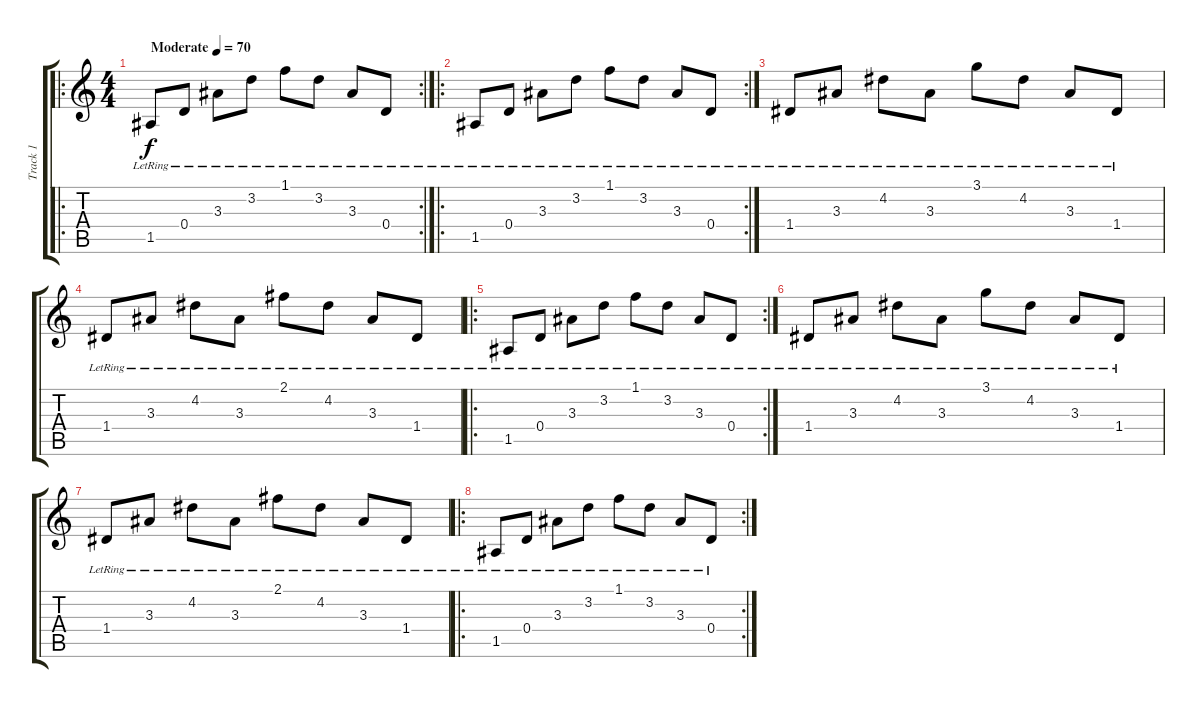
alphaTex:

\track ("Track 1" "Track 1") {instrument acousticguitarsteel}
\staff {score tabs}
\tuning (E4 B3 G3 D3 A2 E2) {hide}
\ro
\rc 2
\ts (4 4)
\tempo (70 "Moderate")
\clef g2
\ks c
1.5{lr}.8{dy f instrument acousticguitarsteel} 0.4{lr}.8 3.3{lr}.8 3.2{lr}.8 1.1{lr}.8 3.2{lr}.8 3.3{lr}.8 0.4{lr}.8 |
\ro
\rc 2
1.5{lr}.8 0.4{lr}.8 3.3{lr}.8 3.2{lr}.8 1.1{lr}.8 3.2{lr}.8 3.3{lr}.8 0.4{lr}.8 |
1.4{lr}.8 3.3{lr}.8 4.2{lr}.8 3.3{lr}.8 3.1{lr}.8 4.2{lr}.8 3.3{lr}.8 1.4{lr}.8 |
1.4{lr}.8 3.3{lr}.8 4.2{lr}.8 3.3{lr}.8 2.1{lr}.8 4.2{lr}.8 3.3{lr}.8 1.4{lr}.8 |
\ro
\rc 2
1.5{lr}.8 0.4{lr}.8 3.3{lr}.8 3.2{lr}.8 1.1{lr}.8 3.2{lr}.8 3.3{lr}.8 0.4{lr}.8 |
1.4{lr}.8 3.3{lr}.8 4.2{lr}.8 3.3{lr}.8 3.1{lr}.8 4.2{lr}.8 3.3{lr}.8 1.4{lr}.8 |
1.4{lr}.8 3.3{lr}.8 4.2{lr}.8 3.3{lr}.8 2.1{lr}.8 4.2{lr}.8 3.3{lr}.8 1.4{lr}.8 |
\ro
\rc 2
1.5{lr}.8 0.4{lr}.8 3.3{lr}.8 3.2{lr}.8 1.1{lr}.8 3.2{lr}.8 3.3{lr}.8 0.4{lr}.8
